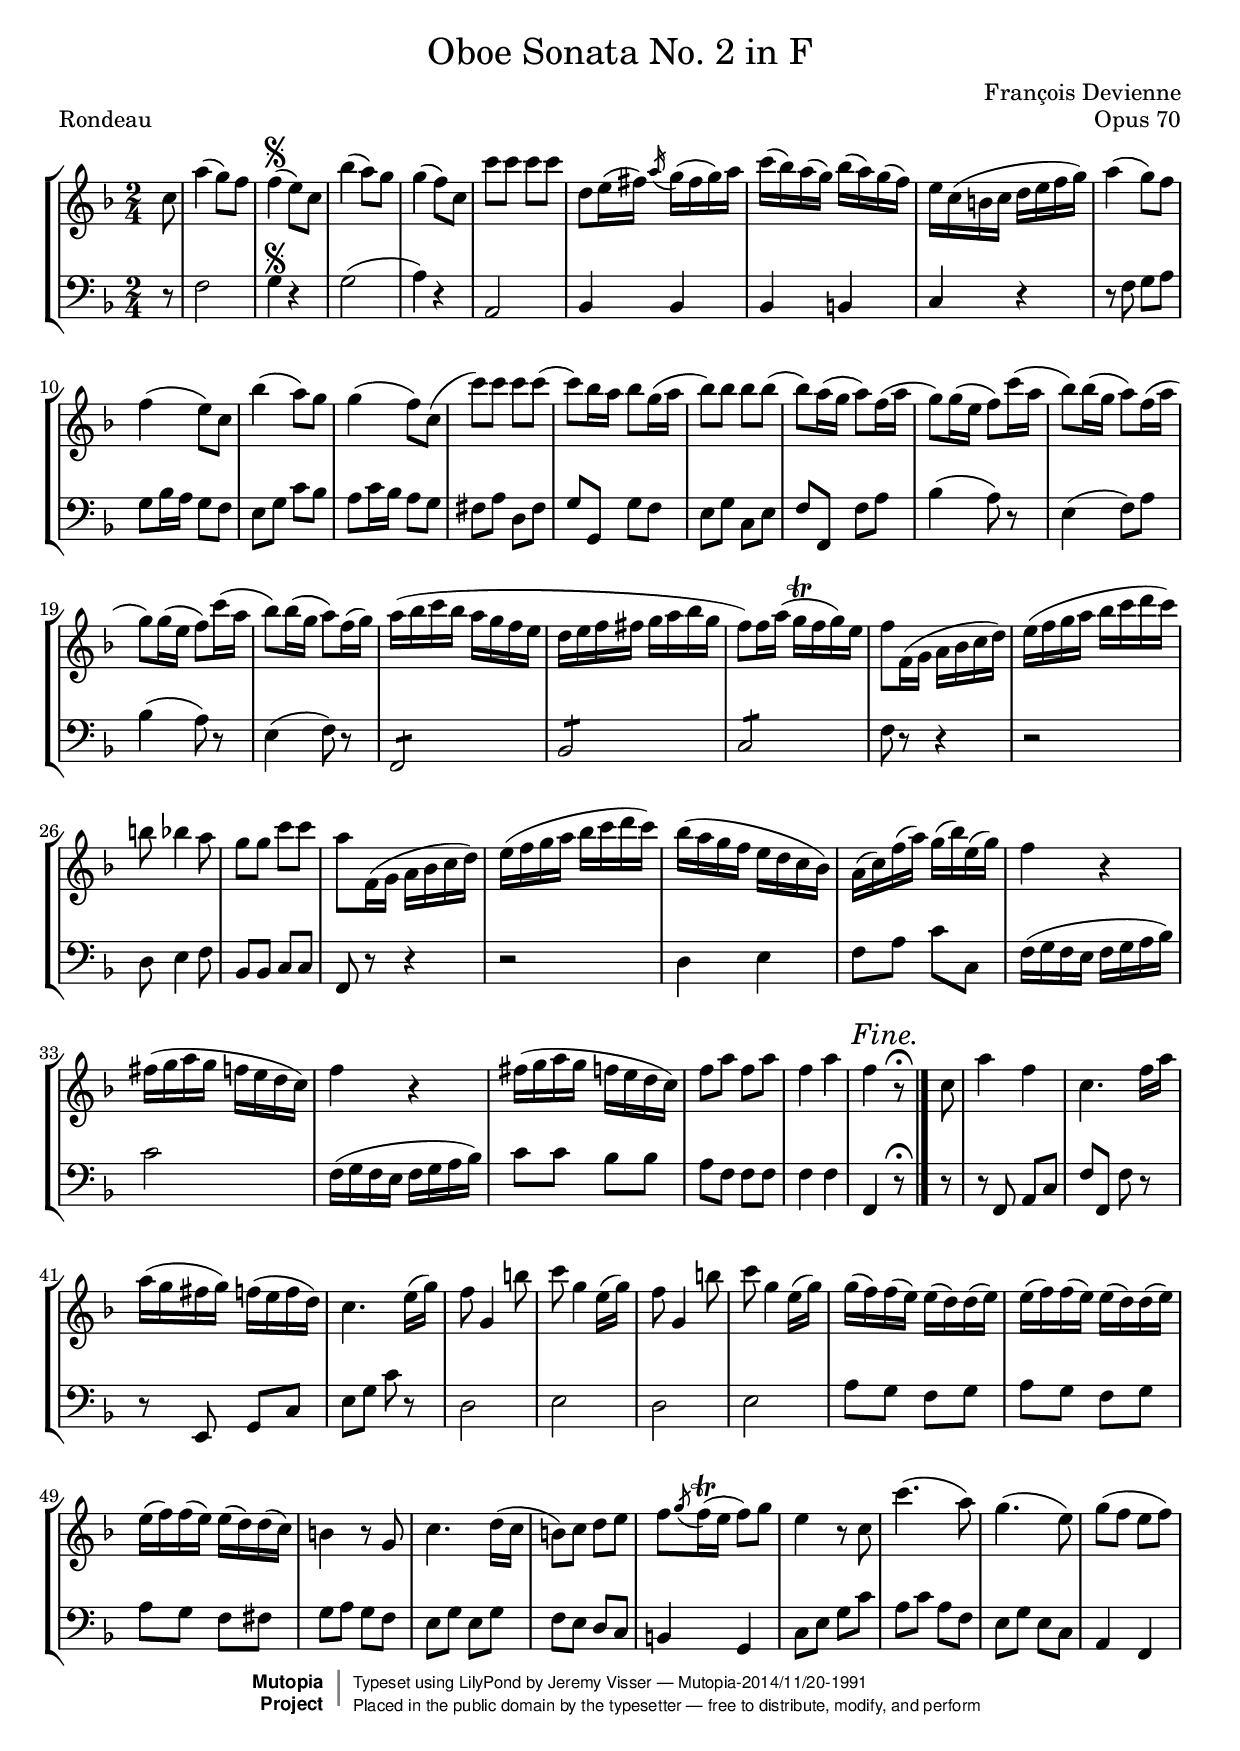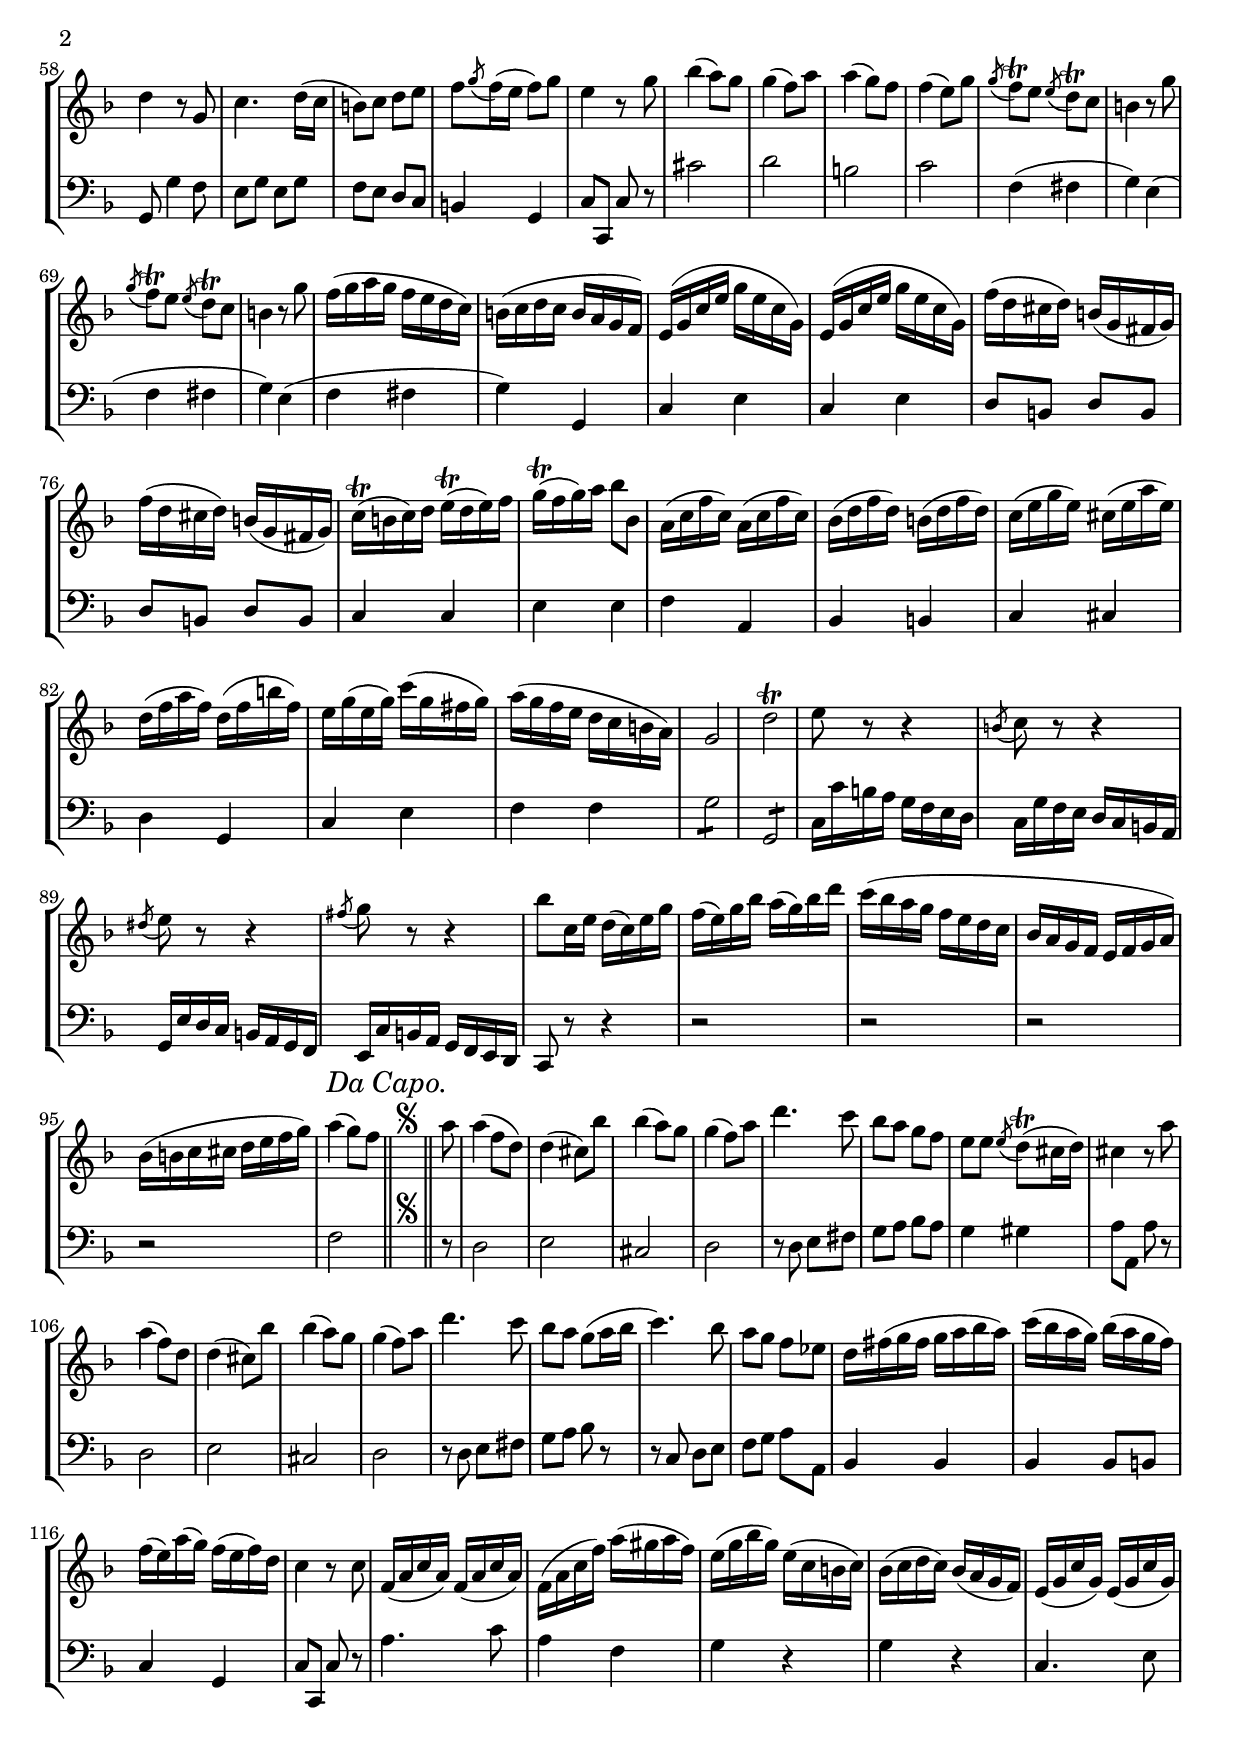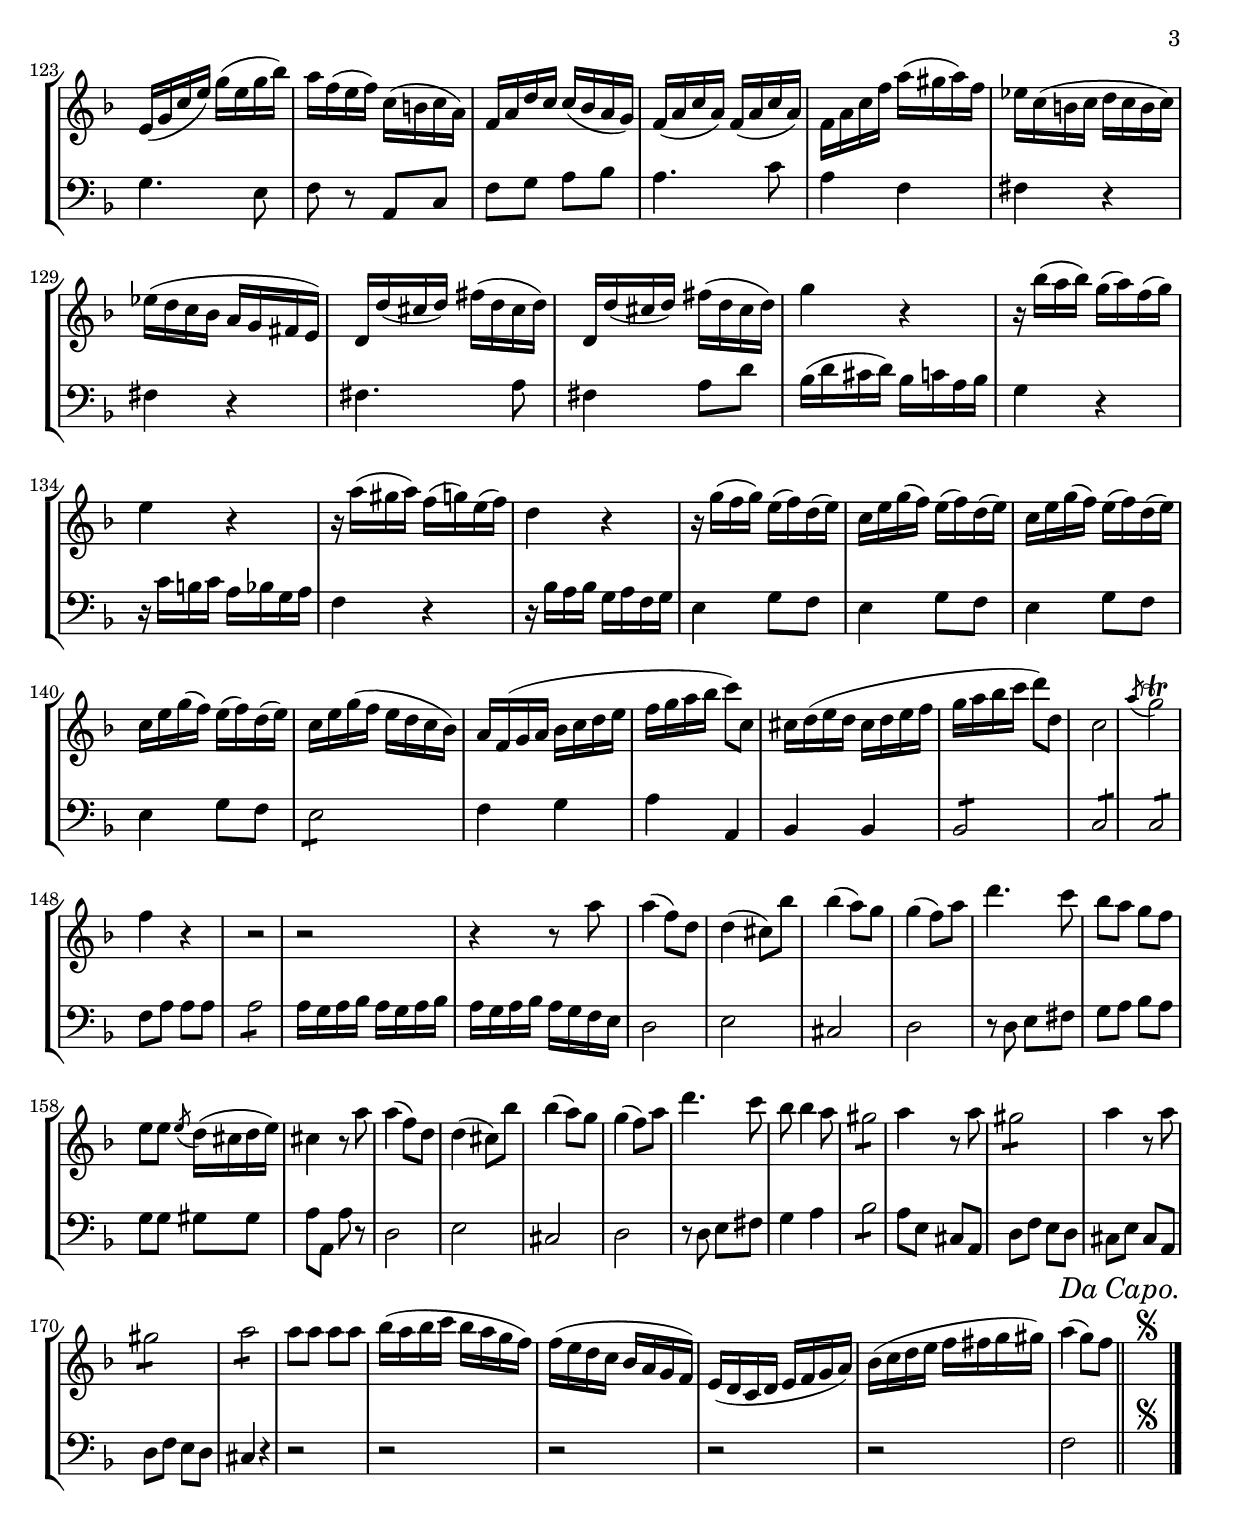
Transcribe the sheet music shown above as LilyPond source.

\version "2.18.2"

\header {
	title = \markup \normal-text "Oboe Sonata No. 2 in F"
	opus = "Opus 70"
	composer = "François Devienne"

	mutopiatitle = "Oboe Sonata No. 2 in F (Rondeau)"
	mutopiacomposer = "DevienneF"
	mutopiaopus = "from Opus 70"
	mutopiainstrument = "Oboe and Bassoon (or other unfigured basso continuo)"
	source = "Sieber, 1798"
	% Source: http://imslp.org/wiki/3_Oboe_Sonatas,_Op.70_(Devienne,_Fran%C3%A7ois)
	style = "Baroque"
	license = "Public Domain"
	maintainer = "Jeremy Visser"
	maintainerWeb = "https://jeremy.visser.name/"

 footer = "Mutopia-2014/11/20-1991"
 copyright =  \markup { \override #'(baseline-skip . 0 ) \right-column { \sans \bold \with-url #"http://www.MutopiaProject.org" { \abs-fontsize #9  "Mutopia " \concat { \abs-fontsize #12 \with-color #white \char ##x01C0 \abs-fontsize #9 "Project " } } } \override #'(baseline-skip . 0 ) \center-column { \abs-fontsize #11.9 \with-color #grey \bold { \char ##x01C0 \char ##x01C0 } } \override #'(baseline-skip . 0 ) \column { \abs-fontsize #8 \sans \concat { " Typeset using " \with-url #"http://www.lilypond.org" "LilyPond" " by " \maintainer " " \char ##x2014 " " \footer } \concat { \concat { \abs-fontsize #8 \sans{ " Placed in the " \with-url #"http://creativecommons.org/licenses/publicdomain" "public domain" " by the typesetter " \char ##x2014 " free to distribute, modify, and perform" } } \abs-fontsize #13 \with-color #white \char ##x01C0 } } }
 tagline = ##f
}

primo = \relative c'' {
	\key f \major
	\time 2/4

	\partial 8

		c8
	% 1
	|	a'4( g8) f
	|	f4(\segno e8) c
	|	bes'4( a8) g
	|	g4( f8) c

	% 5
	|	c'8 c c c
	|	d, e16( fis) \acciaccatura a g( fis g) a
	|	c( bes) a( g) bes( a) g( f)
	|	e c( b c d e f g)

	% 9
	|	a4( g8) f
	|	f4( e8) c
	|	bes'4( a8) g
	|	g4( f8) c(

	% 13
	|	c') c c c(
	|	c) bes16 a bes8 g16( a
	|	bes8) bes bes bes(
	|	bes8) a16( g a8) f16( a

	% 17
	|	g8) g16( e f8) c'16( a
	|	bes8) bes16( g a8) f16( a
	|	g8) g16( e f8) c'16( a
	|	bes8) bes16( g a8) f16( g)

	% 21
	|	a16( bes c bes a g f e
	|	d16 e f fis g a bes g
	|	f8) f16 a( g\trill f g) e
	|	f8 f,16( g a bes c d)

	% 25
	|	e16( f g a bes c d c)
	|	b8 bes4 a8
	|	g8 g c c
	|	a8 f,16( g a bes c d)

	% 29
	|	e16( f g a bes c d c)
	|	bes16( a g f e d c bes)
	|	a16( c) f( a) g( bes) e,( g)
	|	f4 r

	% 33
	|	fis16( g a g f e d c)
	|	f4 r
	|	fis16( g a g f e d c)
	|	f8 a f a

	% 37
	|	f4 a
	|	f \mark \markup { \italic { Fine. } } r8\fermata
	\bar "|."

		c8

	% 39
	\noBreak
	|	a'4 f
	|	c4. f16 a
	|	a16( g fis g) f( e f d)
	|	c4. e16( g)

	% 43
	|	f8 g,4 b'8
	|	c8 g4 e16( g)
	|	f8 g,4 b'8
	|	c8 g4 e16( g)

	% 47
	|	g16( f) f( e) e( d) d( e)
	|	e16( f) f( e) e( d) d( e)
	|	e16( f) f( e) e( d) d( c)
	|	b4 r8 g

	% 51
	|	c4. d16( c
	|	b8) c d e
	|	f8 \acciaccatura g f16\trill( e f8) g
	|	e4 r8 c

	% 55
	|	c'4.( a8)
	|	g4.( e8)
	|	g8( f e f)
	|	d4 r8 g,

	% 59
	|	c4. d16( c
	|	b8) c d e
	|	f8 \acciaccatura g f16( e f8) g
	|	e4 r8 g

	% 63
	|	bes4( a8) g
	|	g4( f8) a
	|	a4( g8) f
	|	f4( e8) g

	% 67
	|	\acciaccatura g8 f\trill e \acciaccatura e d\trill c
	|	b4 r8 g'
	|	\acciaccatura g8 f\trill e \acciaccatura e d\trill c
	|	b4 r8 g'

	% 71
	|	f16( g a g f e d c)
	% Correction from urtext: 'bes' to 'b'
	|	b16( c d c b a g f)
	|	e16( g c e g e c g)
	|	e16( g c e g e c g)

	% 75
	|	f'16( d cis d) b( g fis g)
	|	f'16( d cis d) b( g fis g)
	|	c16\trill( b c) d e\trill( d e) f
	|	g16\trill( f g) a bes8 bes,

	% 79
	|	a16( c f c) a( c f c)
	|	bes16( d f d) b( d f d)
	|	c16( e g e) cis( e a e)
	|	d16( f a f) d( f b f)

	% 83
	|	e16 g( e g) c16( g fis g)
	|	a16( g f e d c b a)
	|	g2
	|	d'2\trill

	% 87
	|	e8 r8 r4
	|	\acciaccatura b8 c r r4
	|	\acciaccatura dis8 e r r4
	|	\acciaccatura fis8 g r r4

	% 91
	|	bes8 c,16 e d( c) e g
	|	f16( e) g bes a( g) bes d
	|	c16( bes a g f e d c
	|	bes16 a g f e f g a)

	% 95
	|	bes16( b c cis d e f g)
	|	a4( g8) f

	\bar "||"
	\mark \markup { \italic { Da Capo. } }
	s4\segno
	s8
	\bar "||"

		a8

	% 98
	|	a4( f8 d)
	|	d4( cis8) bes'
	|	bes4( a8) g
	|	g4( f8) a

	% 102
	|	d4. c8
	|	bes8 a g f
	|	e8 e \acciaccatura e d\trill( cis16 d)
	|	cis4 r8 a'

	% 106
	|	a4( f8) d
	|	d4( cis8) bes'
	|	bes4( a8) g
	|	g4( f8) a

	% 110
	|	d4. c8
	|	bes8 a g( a16 bes
	|	c4.) bes8
	|	a8 g f es

	% 114
	|	d16 fis( g fis g a bes a)
	|	c16( bes a g) bes( a g f)
	|	f16( e) a( g) f( e f) d
	|	c4 r8 c

	% 118
	|	f,16( a c a) f( a c a)
	|	f16( a c f) a( gis a f)
	|	e16( g bes g) e( c b c)
	|	bes16( c d c) bes( a g f)

	% 122
	|	e16( g c g) e( g c g)
	|	e16( g c e) g( e g bes)
	|	a16 f( e f) c( b c a)
	|	f16 a d c c( bes a g)

	% 126
	|	f16( a c a) f( a c a)
	|	f16 a c f a( gis a) f
	|	es16 c( b c d c b c)
	|	es16( d c bes a g fis e)

	% 130
	|	d16 d'( cis d) fis( d cis d)
	|	d,16 d'( cis d) fis( d cis d)
	|	g4 r
	|	r16 bes( a bes) g( a) f( g)

	% 134
	|	e4 r
	|	r16 a( gis a) f( g) e( f)
	|	d4 r
	|	r16 g( f g) e( f) d( e)

	% 138
	|	c16 e g( f) e( f) d( e)
	|	c16 e g( f) e( f) d( e)
	|	c16 e g( f) e( f) d( e)
	|	c16 e g( f e d c bes)

	% 142
	|	a16 f( g a bes c d e
	|	f16 g a bes c8) c,
	|	cis16 d( e d cis d e f
	|	g16 a bes c d8) d,

	% 146
	|	c2
	|	\acciaccatura a'8 g2\trill
	|	f4 r
	|	r2

	% 150
	|	r2
	|	r4 r8 a
	|	a4( f8) d
	|	d4( cis8) bes'

	% 154
	|	bes4( a8) g
	|	g4( f8) a
	|	d4. c8
	|	bes8 a g f

	% 158
	|	e8 e \acciaccatura e d16( cis d e)
	|	cis4 r8 a'
	|	a4( f8) d
	|	d4( cis8) bes'

	% 162
	|	bes4( a8) g
	|	g4( f8) a
	|	d4. c8
	|	bes8 bes4 a8

	% 166
	|	gis2:8
	|	a4 r8 a
	|	gis2:8
	|	a4 r8 a

	% 170
	|	gis2:8
	|	a2:8
	|	a8 a a a
	|	bes16( a bes c bes a g f)

	% 174
	|	f16( e d c bes a g f)
	|	e16( d c d e f g a)
	|	bes16( c d e f fis g gis)
	|	a4( g8) f

	\bar "||"
	\mark \markup { \italic { Da Capo. } }
	s2\segno
	\bar "|."
}

secondo = \relative c {
	\key f \major
	\time 2/4

	\partial 8

		r8
	% 1
	|	f2
	|	g4\segno r
	|	g2(
	|	a4) r

	% 5
	|	a,2
	|	bes4 bes
	|	bes4 b
	|	c4 r

	% 9
	|	r8 f g a
	|	g8 bes16 a g8 f
	|	e8 g c bes
	|	a8 c16 bes a8 g

	% 13
	|	fis8 a d, fis
	|	g8 g, g' f
	|	e8 g c, e
	|	f f, f' a

	% 17
	|	bes4( a8) r
	|	e4( f8) a
	|	bes4( a8) r
	|	e4( f8) r

	% 21
	|	f,2:8
	|	bes2:8
	|	c2:8
	|	f8 r r4

	% 25
	|	r2
	|	d8 e4 f8
	|	bes,8 bes c c
	|	f,8 r r4

	% 29
	|	r2
	|	d'4 e
	|	f8 a c c,
	|	f16( g f e f g a bes)

	% 33
	|	c2
	|	f,16( g f e f g a bes)
	|	c8 c bes bes
	|	a8 f f f

	% 37
	|	f4 f
	|	f,4 \mark \markup { \italic { Fine. } } r8\fermata
	\bar "|."

		r8

	% 39
	\noBreak
	|	r8 f a c
	|	f8 f, f' r
	|	r8 e, g c
	|	e8 g c r

	% 43
	|	d,2
	|	e2
	|	d2
	|	e2

	% 47
	|	a8 g f g
	|	a8 g f g
	|	a8 g f fis
	% Correction from urtext: 'f' to 'g'
	|	g8 a g f

	% 51
	|	e8 g e g
	|	f8 e d c	
	|	b4 g
	|	c8 e g c

	% 55
	|	a8 c a f
	|	e8 g e c	
	|	a4 f
	|	g8 g'4 f8

	% 59
	|	e8 g e g
	|	f8 e d c
	|	b4 g
	|	c8 c, c' r

	% 63
	|	cis'2
	|	d2
	|	b2
	|	c2

	% 67
	|	f,4( fis
	|	g4) e(
	|	f4 fis
	|	g4) e(

	% 71
	|	f4 fis
	|	g4) g,
	|	c4 e
	|	c4 e

	% 75
	% Correction from urtext: 'bes' to 'b'
	|	d8 b d b
	% Correction from urtext: 'bes' to 'b'
	|	d8 b d b
	|	c4 c
	|	e4 e

	% 79
	|	f4 a,
	|	bes4 b
	|	c4 cis
	|	d4 g,

	% 83
	|	c4 e
	|	f4 f
	|	g2:8
	|	g,2:8

	% 87
	|	c16 c' b a g f e d
	|	c16 g' f e d c b a
	|	g16 e' d c b a g f
	|	e16 c' b a g f e d

	% 91
	|	c8 r r4
	|	r2
	|	r2
	|	r2

	% 95
	|	r2
	|	f'2

	\bar "||"
	\mark \markup { \italic { Da Capo. } }
	s4\segno
	s8
	\bar "||"

		r8

	% 98
	|	d2
	|	e2
	|	cis2
	|	d2

	% 102
	|	r8 d e fis
	|	g8 a bes a
	|	g4 gis
	|	a8 a, a' r

	% 106
	|	d,2
	|	e2
	|	cis2
	|	d2

	% 110
	|	r8 d e fis
	|	g8 a bes r
	|	r8 c, d e
	|	f8 g a a,

	% 114
	|	bes4 bes
	|	bes4 bes8 b
	|	c4 g
	|	c8 c, c' r

	% 118
	|	a'4. c8
	|	a4 f
	|	g4 r
	|	g4 r

	% 122
	|	c,4. e8
	|	g4. e8
	|	f8 r a, c
	|	f8 g a bes

	% 126
	|	a4. c8
	|	a4 f
	|	fis4 r
	|	fis4 r

	% 130
	|	fis4. a8
	% Correction from urtext: 'f' to 'fis' and 'c' to 'd'
	|	fis4 a8 d
	% Correction from urtext: 'b' to 'bes'
	|	bes16( d cis d) bes c a bes
	|	g4 r

	% 134
	|	r16 c b c a bes g a
	|	f4 r
	|	r16 bes a bes g a f g
	|	e4 g8 f

	% 138
	|	e4 g8 f
	|	e4 g8 f
	|	e4 g8 f
	|	e2:8

	% 142
	|	f4 g
	|	a4 a,
	|	bes4 bes
	|	bes2:8

	% 146
	|	c2:8
	|	c2:8
	|	f8 a a a
	|	a2:8

	% 150
	|	a16 g a bes a g a bes
	|	a16 g a bes a g f e
	|	d2
	|	e2

	% 154
	|	cis2
	|	d2
	|	r8 d e fis
	|	g8 a bes a

	% 158
	|	g8 g gis gis
	|	a8 a, a' r
	|	d,2
	|	e2

	% 162
	|	cis2
	|	d2
	|	r8 d e fis
	|	g4 a

	% 166
	|	bes2:8
	|	a8 e cis a
	|	d8 f e d
	|	cis8 e cis a

	% 170
	|	d8 f e d
	|	cis4 r
	|	r2
	|	r2

	% 174
	|	r2
	|	r2
	|	r2
	|	f2

	\bar "||"
	\mark \markup { \italic { Da Capo. } }
	s2\segno
	\bar "|."
}

\paper {
	page-count = #3
}

\score {
	\new StaffGroup <<
		\new Staff {
			\clef "treble"
			\primo
		}
		\new Staff {
			\clef "bass"
			\secondo
		}
	>>

	\header {
		piece = "Rondeau"
	}

	\layout {
		indent = 0
		\context {
			\Score
			\override SpacingSpanner.common-shortest-duration =
				#(ly:make-moment 1/2)
		}
	}

	\midi {
		\tempo 4 = 120
	}
}
